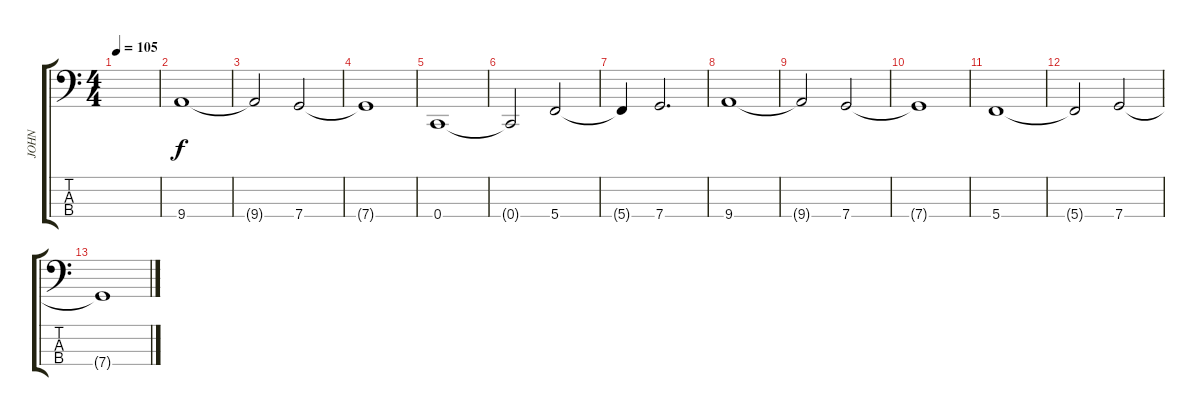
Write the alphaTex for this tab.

\track ("JOHN" "JOHN") {instrument electricbasspick}
\staff {score tabs}
\tuning (F2 C2 G1 C1) {hide}
\ts (4 4)
\tempo 105
\clef f4
\ks c
|
9.4.1 |
9.4{t}.2 7.4.2 |
7.4{t}.1 |
0.4.1 |
0.4{t}.2 5.4.2 |
5.4{t}.4 7.4.2{d} |
9.4.1 |
9.4{t}.2 7.4.2 |
7.4{t}.1 |
5.4.1 |
5.4{t}.2 7.4.2 |
7.4{t}.1
